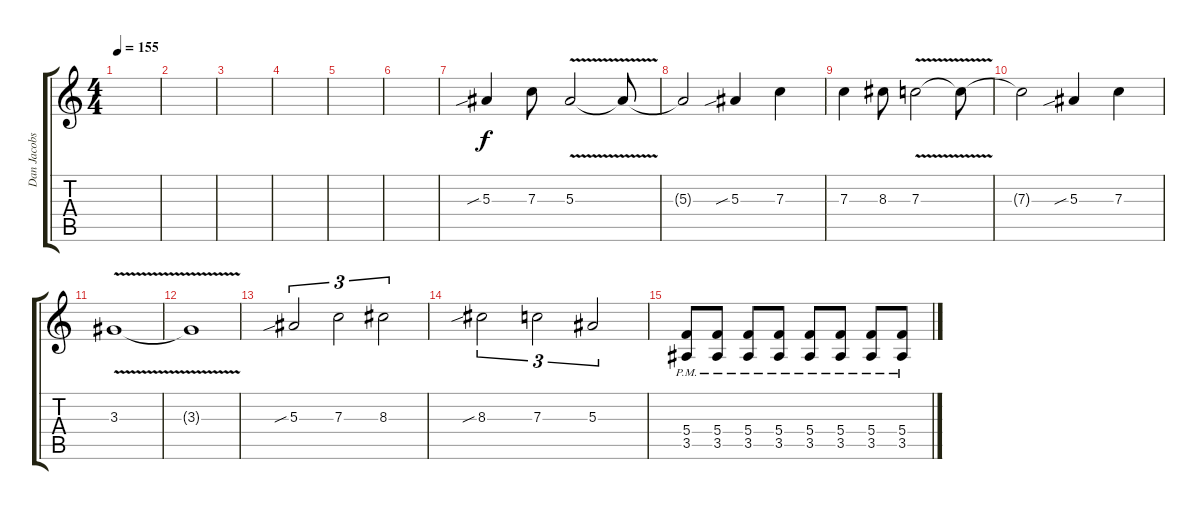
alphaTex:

\track ("Dan Jacobs" "Dan Jacobs") {instrument overdrivenguitar}
\staff {score tabs}
\tuning (D4 A3 F3 C3 G2 C2) {hide}
\ts (4 4)
\tempo 155
\clef g2
\ks c
|
|
|
|
|
|
5.3{sib}.4{volume 16} 7.3.8 5.3{v}.2 5.3{t}.8 |
5.3{t}.2 5.3{sib}.4 7.3.4 |
7.3.4 8.3.8 7.3{v}.2 7.3{t}.8 |
7.3{t}.2 5.3{sib}.4 7.3.4 |
3.3{v}.1 |
3.3{t}.1 |
5.3{sib}.2{tu (3 2)} 7.3.2{tu (3 2)} 8.3.2{tu (3 2)} |
8.3{sib}.2{tu (3 2)} 7.3.2{tu (3 2)} 5.3.2{tu (3 2)} |
(5.4{pm} 3.5{pm}).8 (5.4{pm} 3.5{pm}).8 (5.4{pm} 3.5{pm}).8 (5.4{pm} 3.5{pm}).8 (5.4{pm} 3.5{pm}).8 (5.4{pm} 3.5{pm}).8 (5.4{pm} 3.5{pm}).8 (5.4{pm} 3.5{pm}).8
